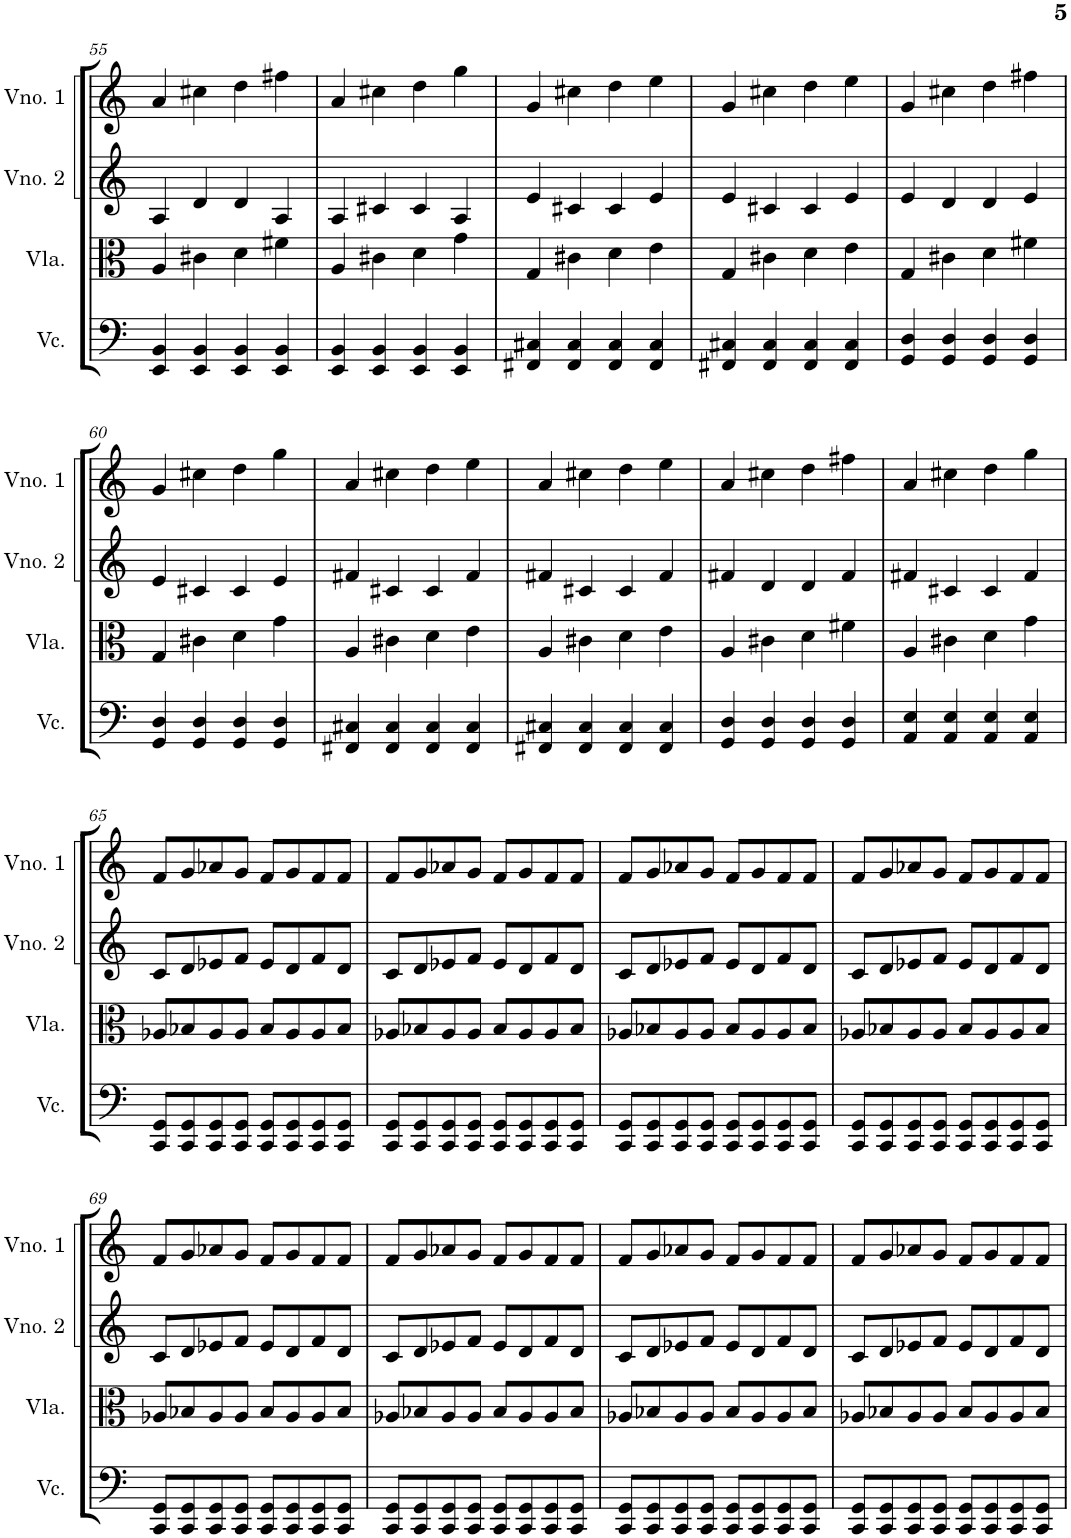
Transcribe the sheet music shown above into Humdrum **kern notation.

**kern	**kern	**kern	**kern
*part4	*part3	*part2	*part1
*staff4	*staff3	*staff2	*staff1
*I"Violoncelo	*I"Viola	*I"Violino 2	*I"Violino 1
*I'Vc.	*I'Vla.	*I'Vno. 2	*I'Vno. 1
!!LO:PB:g=z
*clefF4	*clefC3	*clefG2	*clefG2
*k[]	*k[]	*k[]	*k[]
*M4/4	*M4/4	*M4/4	*M4/4
=55	=55	=55	=55
4EE/ 4BB/	4A/	4A/	4a/
4EE/ 4BB/	4c#X\	4d/	4cc#X\
4EE/ 4BB/	4d\	4d/	4dd\
4EE/ 4BB/	4f#X\	4A/	4ff#X\
=56	=56	=56	=56
4EE/ 4BB/	4A/	4A/	4a/
4EE/ 4BB/	4c#X\	4c#X/	4cc#X\
4EE/ 4BB/	4d\	4c#/	4dd\
4EE/ 4BB/	4g\	4A/	4gg\
=57	=57	=57	=57
4FF#X/ 4C#X/	4G/	4e/	4g/
4FF#/ 4C#/	4c#X\	4c#X/	4cc#X\
4FF#/ 4C#/	4d\	4c#/	4dd\
4FF#/ 4C#/	4e\	4e/	4ee\
=58	=58	=58	=58
4FF#X/ 4C#X/	4G/	4e/	4g/
4FF#/ 4C#/	4c#X\	4c#X/	4cc#X\
4FF#/ 4C#/	4d\	4c#/	4dd\
4FF#/ 4C#/	4e\	4e/	4ee\
=59	=59	=59	=59
4GG/ 4D/	4G/	4e/	4g/
4GG/ 4D/	4c#X\	4d/	4cc#X\
4GG/ 4D/	4d\	4d/	4dd\
4GG/ 4D/	4f#X\	4e/	4ff#X\
!!LO:LB:g=z
=60	=60	=60	=60
4GG/ 4D/	4G/	4e/	4g/
4GG/ 4D/	4c#X\	4c#X/	4cc#X\
4GG/ 4D/	4d\	4c#/	4dd\
4GG/ 4D/	4g\	4e/	4gg\
=61	=61	=61	=61
4FF#X/ 4C#X/	4A/	4f#X/	4a/
4FF#/ 4C#/	4c#X\	4c#X/	4cc#X\
4FF#/ 4C#/	4d\	4c#/	4dd\
4FF#/ 4C#/	4e\	4f#/	4ee\
=62	=62	=62	=62
4FF#X/ 4C#X/	4A/	4f#X/	4a/
4FF#/ 4C#/	4c#X\	4c#X/	4cc#X\
4FF#/ 4C#/	4d\	4c#/	4dd\
4FF#/ 4C#/	4e\	4f#/	4ee\
=63	=63	=63	=63
4GG/ 4D/	4A/	4f#X/	4a/
4GG/ 4D/	4c#X\	4d/	4cc#X\
4GG/ 4D/	4d\	4d/	4dd\
4GG/ 4D/	4f#X\	4f#/	4ff#X\
=64	=64	=64	=64
4AA/ 4E/	4A/	4f#X/	4a/
4AA/ 4E/	4c#X\	4c#X/	4cc#X\
4AA/ 4E/	4d\	4c#/	4dd\
4AA/ 4E/	4g\	4f#/	4gg\
!!LO:LB:g=z
=65	=65	=65	=65
8CC/ 8GG/L	8A-X/L	8c/L	8f/L
8CC/ 8GG/	8B-X/	8d/	8g/
8CC/ 8GG/	8A-/	8e-X/	8a-X/
8CC/ 8GG/J	8A-/J	8f/J	8g/J
8CC/ 8GG/L	8B-/L	8e-/L	8f/L
8CC/ 8GG/	8A-/	8d/	8g/
8CC/ 8GG/	8A-/	8f/	8f/
8CC/ 8GG/J	8B-/J	8d/J	8f/J
=66	=66	=66	=66
8CC/ 8GG/L	8A-X/L	8c/L	8f/L
8CC/ 8GG/	8B-X/	8d/	8g/
8CC/ 8GG/	8A-/	8e-X/	8a-X/
8CC/ 8GG/J	8A-/J	8f/J	8g/J
8CC/ 8GG/L	8B-/L	8e-/L	8f/L
8CC/ 8GG/	8A-/	8d/	8g/
8CC/ 8GG/	8A-/	8f/	8f/
8CC/ 8GG/J	8B-/J	8d/J	8f/J
=67	=67	=67	=67
8CC/ 8GG/L	8A-X/L	8c/L	8f/L
8CC/ 8GG/	8B-X/	8d/	8g/
8CC/ 8GG/	8A-/	8e-X/	8a-X/
8CC/ 8GG/J	8A-/J	8f/J	8g/J
8CC/ 8GG/L	8B-/L	8e-/L	8f/L
8CC/ 8GG/	8A-/	8d/	8g/
8CC/ 8GG/	8A-/	8f/	8f/
8CC/ 8GG/J	8B-/J	8d/J	8f/J
=68	=68	=68	=68
8CC/ 8GG/L	8A-X/L	8c/L	8f/L
8CC/ 8GG/	8B-X/	8d/	8g/
8CC/ 8GG/	8A-/	8e-X/	8a-X/
8CC/ 8GG/J	8A-/J	8f/J	8g/J
8CC/ 8GG/L	8B-/L	8e-/L	8f/L
8CC/ 8GG/	8A-/	8d/	8g/
8CC/ 8GG/	8A-/	8f/	8f/
8CC/ 8GG/J	8B-/J	8d/J	8f/J
!!LO:LB:g=z
=69	=69	=69	=69
8CC/ 8GG/L	8A-X/L	8c/L	8f/L
8CC/ 8GG/	8B-X/	8d/	8g/
8CC/ 8GG/	8A-/	8e-X/	8a-X/
8CC/ 8GG/J	8A-/J	8f/J	8g/J
8CC/ 8GG/L	8B-/L	8e-/L	8f/L
8CC/ 8GG/	8A-/	8d/	8g/
8CC/ 8GG/	8A-/	8f/	8f/
8CC/ 8GG/J	8B-/J	8d/J	8f/J
=70	=70	=70	=70
8CC/ 8GG/L	8A-X/L	8c/L	8f/L
8CC/ 8GG/	8B-X/	8d/	8g/
8CC/ 8GG/	8A-/	8e-X/	8a-X/
8CC/ 8GG/J	8A-/J	8f/J	8g/J
8CC/ 8GG/L	8B-/L	8e-/L	8f/L
8CC/ 8GG/	8A-/	8d/	8g/
8CC/ 8GG/	8A-/	8f/	8f/
8CC/ 8GG/J	8B-/J	8d/J	8f/J
=71	=71	=71	=71
8CC/ 8GG/L	8A-X/L	8c/L	8f/L
8CC/ 8GG/	8B-X/	8d/	8g/
8CC/ 8GG/	8A-/	8e-X/	8a-X/
8CC/ 8GG/J	8A-/J	8f/J	8g/J
8CC/ 8GG/L	8B-/L	8e-/L	8f/L
8CC/ 8GG/	8A-/	8d/	8g/
8CC/ 8GG/	8A-/	8f/	8f/
8CC/ 8GG/J	8B-/J	8d/J	8f/J
=72	=72	=72	=72
8CC/ 8GG/L	8A-X/L	8c/L	8f/L
8CC/ 8GG/	8B-X/	8d/	8g/
8CC/ 8GG/	8A-/	8e-X/	8a-X/
8CC/ 8GG/J	8A-/J	8f/J	8g/J
8CC/ 8GG/L	8B-/L	8e-/L	8f/L
8CC/ 8GG/	8A-/	8d/	8g/
8CC/ 8GG/	8A-/	8f/	8f/
8CC/ 8GG/J	8B-/J	8d/J	8f/J
=	=	=	=
*-	*-	*-	*-
